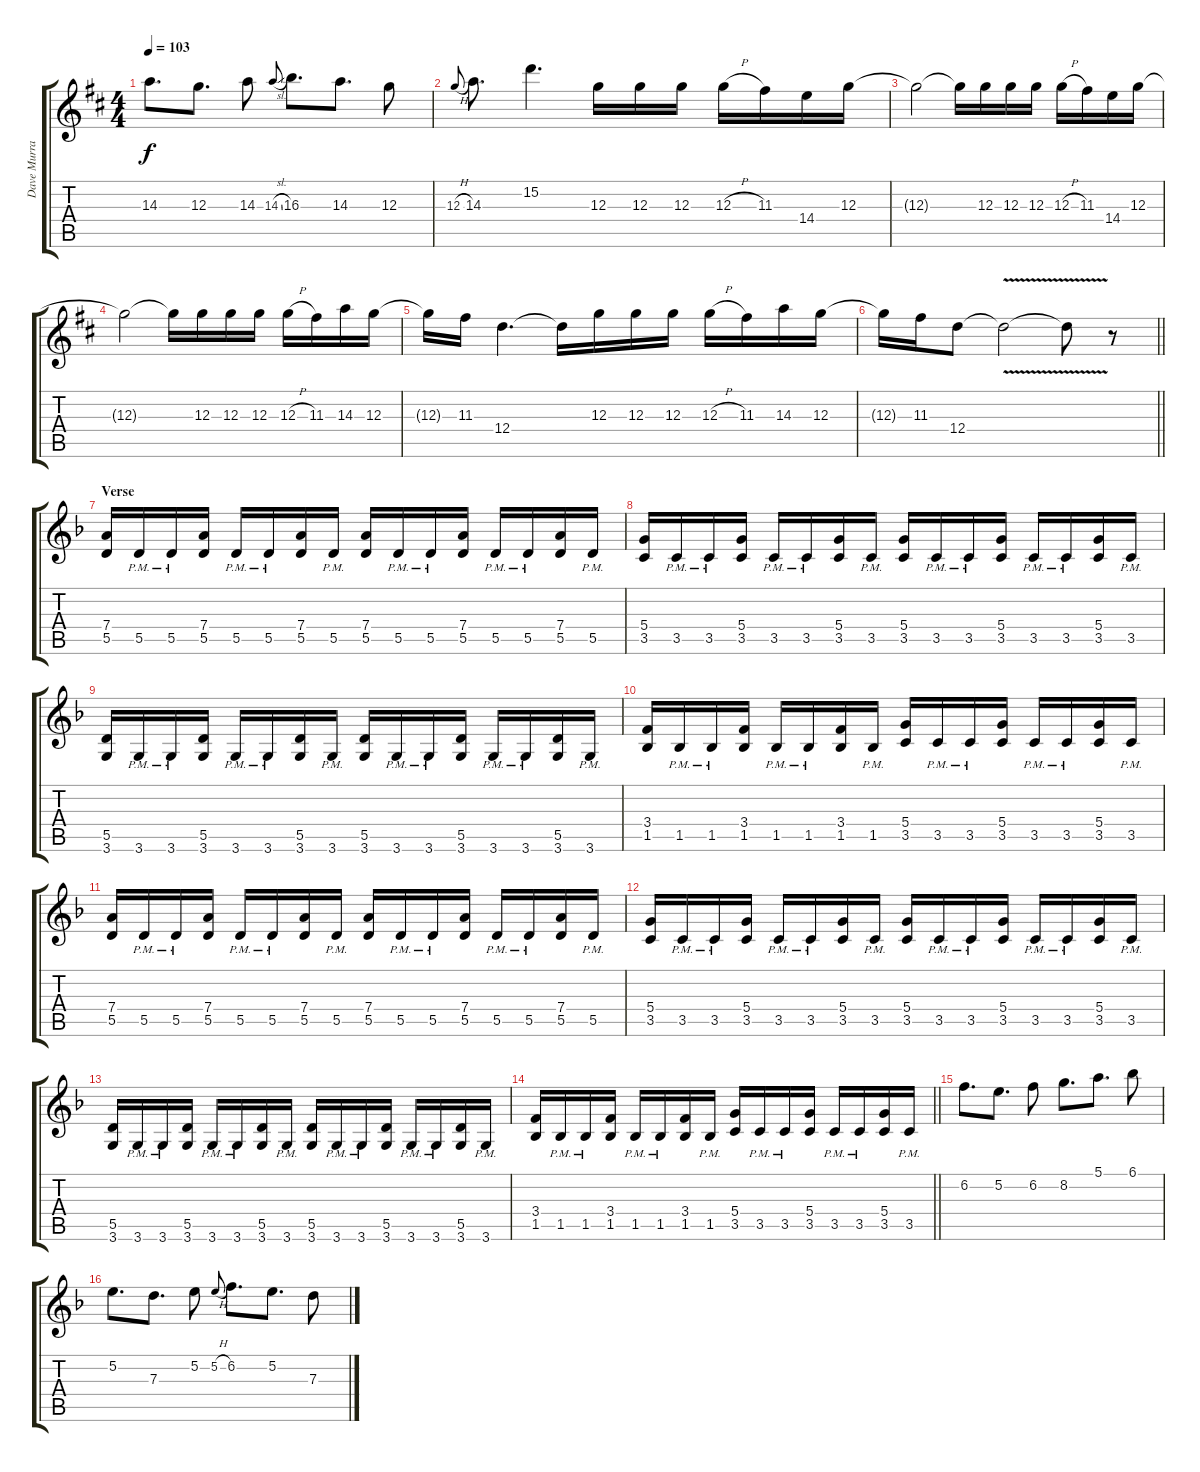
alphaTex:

\track ("Dave Murray" "Dave Murra") {instrument overdrivenguitar}
\staff {score tabs}
\tuning (E4 B3 G3 D3 A2 E2) {hide}
\ts (4 4)
\tempo 103
\clef g2
\ks d
14.3.8{d dy f} 12.3.8{d} 14.3.8 14.3{sl}.8{gr onbeat} 16.3.8{d} 14.3.8{d} 12.3.8 |
12.3{h}.8{gr onbeat} 14.3.8{d} 15.2.4{d} 12.3.16 12.3.16 12.3.16 12.3{h}.16 11.3.16 14.4.16 12.3.16 |
12.3{t}.2 12.3{t}.16 12.3.16 12.3.16 12.3.16 12.3{h}.16 11.3.16 14.4.16 12.3.16 |
12.3{t}.2 12.3{t}.16 12.3.16 12.3.16 12.3.16 12.3{h}.16 11.3.16 14.3.16 12.3.16 |
12.3{t}.16 11.3.16 12.4.4{d} 12.4{t}.16 12.3.16 12.3.16 12.3.16 12.3{h}.16 11.3.16 14.3.16 12.3.16 |
\barLineRight lightlight
12.3{t}.16 11.3.16 12.4.8 12.4{v t}.2 12.4{t}.8 r.8 |
\section ("" "Verse")
\ks dminor
(7.4 5.5).16 5.5{pm}.16 5.5{pm}.16 (7.4 5.5).16 5.5{pm}.16 5.5{pm}.16 (7.4 5.5).16 5.5{pm}.16 (7.4 5.5).16 5.5{pm}.16 5.5{pm}.16 (7.4 5.5).16 5.5{pm}.16 5.5{pm}.16 (7.4 5.5).16 5.5{pm}.16 |
(5.4 3.5).16 3.5{pm}.16 3.5{pm}.16 (5.4 3.5).16 3.5{pm}.16 3.5{pm}.16 (5.4 3.5).16 3.5{pm}.16 (5.4 3.5).16 3.5{pm}.16 3.5{pm}.16 (5.4 3.5).16 3.5{pm}.16 3.5{pm}.16 (5.4 3.5).16 3.5{pm}.16 |
(5.5 3.6).16 3.6{pm}.16 3.6{pm}.16 (5.5 3.6).16 3.6{pm}.16 3.6{pm}.16 (5.5 3.6).16 3.6{pm}.16 (5.5 3.6).16 3.6{pm}.16 3.6{pm}.16 (5.5 3.6).16 3.6{pm}.16 3.6{pm}.16 (5.5 3.6).16 3.6{pm}.16 |
(3.4 1.5).16 1.5{pm}.16 1.5{pm}.16 (3.4 1.5).16 1.5{pm}.16 1.5{pm}.16 (3.4 1.5).16 1.5{pm}.16 (5.4 3.5).16 3.5{pm}.16 3.5{pm}.16 (5.4 3.5).16 3.5{pm}.16 3.5{pm}.16 (5.4 3.5).16 3.5{pm}.16 |
(7.4 5.5).16 5.5{pm}.16 5.5{pm}.16 (7.4 5.5).16 5.5{pm}.16 5.5{pm}.16 (7.4 5.5).16 5.5{pm}.16 (7.4 5.5).16 5.5{pm}.16 5.5{pm}.16 (7.4 5.5).16 5.5{pm}.16 5.5{pm}.16 (7.4 5.5).16 5.5{pm}.16 |
(5.4 3.5).16 3.5{pm}.16 3.5{pm}.16 (5.4 3.5).16 3.5{pm}.16 3.5{pm}.16 (5.4 3.5).16 3.5{pm}.16 (5.4 3.5).16 3.5{pm}.16 3.5{pm}.16 (5.4 3.5).16 3.5{pm}.16 3.5{pm}.16 (5.4 3.5).16 3.5{pm}.16 |
(5.5 3.6).16 3.6{pm}.16 3.6{pm}.16 (5.5 3.6).16 3.6{pm}.16 3.6{pm}.16 (5.5 3.6).16 3.6{pm}.16 (5.5 3.6).16 3.6{pm}.16 3.6{pm}.16 (5.5 3.6).16 3.6{pm}.16 3.6{pm}.16 (5.5 3.6).16 3.6{pm}.16 |
\barLineRight lightlight
(3.4 1.5).16 1.5{pm}.16 1.5{pm}.16 (3.4 1.5).16 1.5{pm}.16 1.5{pm}.16 (3.4 1.5).16 1.5{pm}.16 (5.4 3.5).16 3.5{pm}.16 3.5{pm}.16 (5.4 3.5).16 3.5{pm}.16 3.5{pm}.16 (5.4 3.5).16 3.5{pm}.16 |
\section ("" "")
6.2.8{d} 5.2.8{d} 6.2.8 8.2.8{d} 5.1.8{d} 6.1.8 |
5.2.8{d} 7.3.8{d} 5.2.8 5.2{h}.8{gr onbeat} 6.2.8{d} 5.2.8{d} 7.3.8
